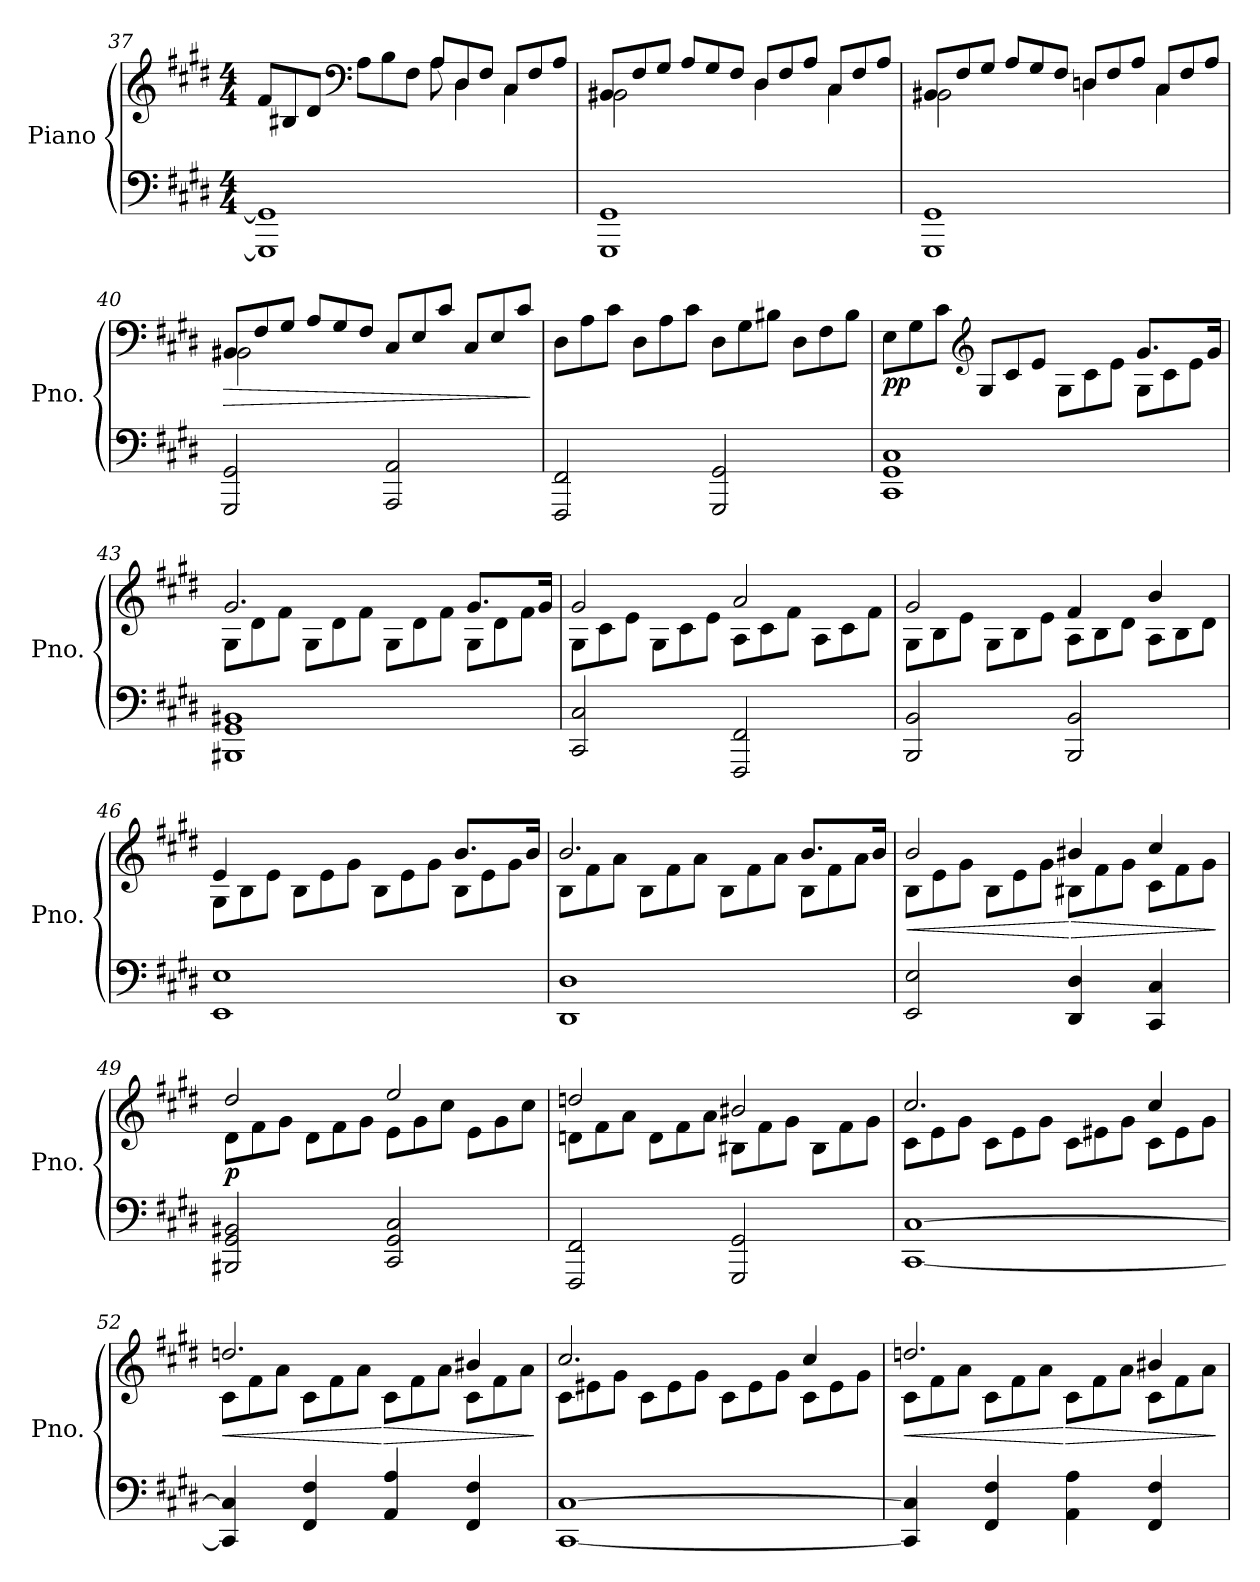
**kern	**kern	**dynam
*part1	*part1	*part1
*staff2	*staff1	*staff1/2
*I"Piano	*	*
*I'Pno.	*	*
*clefF4	*clefG2	*
*k[f#c#g#d#]	*k[f#c#g#d#]	*
*M4/4	*M4/4	*
*	*Xtuplet	*
=37	=37	=37
*	*^	*
1GGG#] 1GG#]	12f#/L	2ryy	.
.	12B#X/	.	.
.	12d#/J	.	.
*	*clefF4	*	*
.	12A\L	.	.
.	12B#\	.	.
.	12F#\J	.	.
.	12A/L	12A\	.
.	12D#/	6D#\	.
.	12F#/J	.	.
.	12C#/L	4C#\	.
.	12F#/	.	.
.	12A/J	.	.
!!LO:LB:g=z	!!
=38	=38	=38	=38
1GGG# 1GG#	12BB#X/L	2BB#\	.
.	12F#/	.	.
.	12G#/J	.	.
.	12A/L	.	.
.	12G#/	.	.
.	12F#/J	.	.
.	12D#/L	4D#\	.
.	12F#/	.	.
.	12A/J	.	.
.	12C#/L	4C#\	.
.	12F#/	.	.
.	12A/J	.	.
=39	=39	=39	=39
1GGG# 1GG#	12BB#X/L	2BB#\	.
.	12F#/	.	.
.	12G#/J	.	.
.	12A/L	.	.
.	12G#/	.	.
.	12F#/J	.	.
.	12Dn/L	4D\	.
.	12F#/	.	.
.	12A/J	.	.
.	12C#/L	4C#\	.
.	12F#/	.	.
.	12A/J	.	.
=40	=40	=40	=40
!	!	!	!LO:HP:b
2GGG#/ 2GG#/	12BB#X/L	2BB#\	>
.	12F#/	.	.
.	12G#/J	.	.
.	12A/L	.	.
.	12G#/	.	.
.	12F#/J	.	.
2AAA/ 2AA/	12C#/L	2ryy	.
.	12E/	.	.
.	12c#/J	.	.
.	12C#/L	.	.
.	12E/	.	.
.	12c#/J	.	.
*	*v	*v	*
.	.	]
!!LO:LB:g=z
=41	=41	=41
2FFF#/ 2FF#/	12D#\L	.
.	12A\	.
.	12c#\J	.
.	12D#\L	.
.	12A\	.
.	12c#\J	.
2GGG#/ 2GG#/	12D#\L	.
.	12G#\	.
.	12B#X\J	.
.	12D#\L	.
.	12F#\	.
.	12B#\J	.
!!LO:LB:g=z
=42	=42	=42
*	*^	*
!	!	!	!LO:DY:b
1CC# 1GG# 1C#	12E\L	2.ryy	pp
.	12G#\	.	.
.	12c#\J	.	.
*	*clefG2	*	*
.	12G#/L	.	.
.	12c#/	.	.
.	12e/J	.	.
.	12G#\L	.	.
.	12c#\	.	.
.	12e\J	.	.
.	12G#\L	8.g#/L	.
.	12c#\	.	.
.	12e\J	.	.
.	.	16g#/Jk	.
=43	=43	=43	=43
1BBB#X 1GG# 1BB#X	12G#\L	2.g#/	.
.	12d#\	.	.
.	12f#\J	.	.
.	12G#\L	.	.
.	12d#\	.	.
.	12f#\J	.	.
.	12G#\L	.	.
.	12d#\	.	.
.	12f#\J	.	.
.	12G#\L	8.g#/L	.
.	12d#\	.	.
.	12f#\J	.	.
.	.	16g#/Jk	.
=44	=44	=44	=44
2CC#/ 2C#/	12G#\L	2g#/	.
.	12c#\	.	.
.	12e\J	.	.
.	12G#\L	.	.
.	12c#\	.	.
.	12e\J	.	.
2FFF#/ 2FF#/	12A\L	2a/	.
.	12c#\	.	.
.	12f#\J	.	.
.	12A\L	.	.
.	12c#\	.	.
.	12f#\J	.	.
!!LO:LB:g=z	!!
=45	=45	=45	=45
2BBB/ 2BB/	12G#\L	2g#/	.
.	12B\	.	.
.	12e\J	.	.
.	12G#\L	.	.
.	12B\	.	.
.	12e\J	.	.
2BBB/ 2BB/	12A\L	4f#/	.
.	12B\	.	.
.	12d#\J	.	.
.	12A\L	4b/	.
.	12B\	.	.
.	12d#\J	.	.
=46	=46	=46	=46
1EE 1E	12G#\L	4e/	.
.	12B\	.	.
.	12e\J	.	.
.	12B\L	2ryy	.
.	12e\	.	.
.	12g#\J	.	.
.	12B\L	.	.
.	12e\	.	.
.	12g#\J	.	.
.	12B\L	8.b/L	.
.	12e\	.	.
.	12g#\J	.	.
.	.	16b/Jk	.
=47	=47	=47	=47
1DD# 1D#	12B\L	2.b/	.
.	12f#\	.	.
.	12a\J	.	.
.	12B\L	.	.
.	12f#\	.	.
.	12a\J	.	.
.	12B\L	.	.
.	12f#\	.	.
.	12a\J	.	.
.	12B\L	8.b/L	.
.	12f#\	.	.
.	12a\J	.	.
.	.	16b/Jk	.
!!LO:LB:g=z	!!
=48	=48	=48	=48
!	!	!	!LO:HP:b
2EE/ 2E/	12B\L	2b/	<
.	12e\	.	.
.	12g#\J	.	.
.	12B\L	.	.
.	12e\	.	.
.	12g#\J	.	.
!	!	!	!LO:HP:n=1:b
4DD#/ 4D#/	12B#X\L	4b#X/	[ >
.	12f#\	.	.
.	12g#\J	.	.
4CC#/ 4C#/	12c#\L	4cc#/	.
.	12f#\	.	.
.	12g#\J	.	.
*	*v	*v	*
.	.	]
!!LO:PB:g=z
=49	=49	=49
*	*^	*
!	!	!	!LO:DY:b
2BBB#X/ 2GG#/ 2BB#X/	12d#\L	2dd#/	p
.	12f#\	.	.
.	12g#\J	.	.
.	12d#\L	.	.
.	12f#\	.	.
.	12g#\J	.	.
2CC#/ 2GG#/ 2C#/	12e\L	2ee/	.
.	12g#\	.	.
.	12cc#\J	.	.
.	12e\L	.	.
.	12g#\	.	.
.	12cc#\J	.	.
=50	=50	=50	=50
2FFF#/ 2FF#/	12dn\L	2ddn/	.
.	12f#\	.	.
.	12a\J	.	.
.	12d\L	.	.
.	12f#\	.	.
.	12a\J	.	.
2GGG#/ 2GG#/	12B#X\L	2b#X/	.
.	12f#\	.	.
.	12g#\J	.	.
.	12B#\L	.	.
.	12f#\	.	.
.	12g#\J	.	.
=51	=51	=51	=51
[1CC# [1C#	12c#\L	2.cc#/	.
.	12e\	.	.
.	12g#\J	.	.
.	12c#\L	.	.
.	12e\	.	.
.	12g#\J	.	.
.	12c#\L	.	.
.	12e#X\	.	.
.	12g#\J	.	.
.	12c#\L	4cc#/	.
.	12e#\	.	.
.	12g#\J	.	.
!!LO:LB:g=z	!!
=52	=52	=52	=52
!	!	!	!LO:HP:b
4CC#/] 4C#/]	12c#\L	2.ddn/	<
.	12f#\	.	.
.	12a\J	.	.
4FF#/ 4F#/	12c#\L	.	.
.	12f#\	.	.
.	12a\J	.	.
!	!	!	!LO:HP:n=1:b
4AA/ 4A/	12c#\L	.	[ >
.	12f#\	.	.
.	12a\J	.	.
4FF#/ 4F#/	12c#\L	4b#X/	.
.	12f#\	.	.
.	12a\J	.	.
*	*v	*v	*
.	.	]
!!LO:PB:g=z
=53	=53	=53
*	*^	*
[1CC# [1C#	12c#\L	2.cc#/	.
.	12e#X\	.	.
.	12g#\J	.	.
.	12c#\L	.	.
.	12e#\	.	.
.	12g#\J	.	.
.	12c#\L	.	.
.	12e#\	.	.
.	12g#\J	.	.
.	12c#\L	4cc#/	.
.	12e#\	.	.
.	12g#\J	.	.
=54	=54	=54	=54
!	!	!	!LO:HP:b
4CC#/] 4C#/]	12c#\L	2.ddn/	<
.	12f#\	.	.
.	12a\J	.	.
4FF#/ 4F#/	12c#\L	.	.
.	12f#\	.	.
.	12a\J	.	.
!	!	!	!LO:HP:n=1:b
4AA\ 4A\	12c#\L	.	[ >
.	12f#\	.	.
.	12a\J	.	.
4FF#/ 4F#/	12c#\L	4b#X/	.
.	12f#\	.	.
.	12a\J	.	.
*	*v	*v	*
.	.	]
=	=	=
*-	*-	*-
